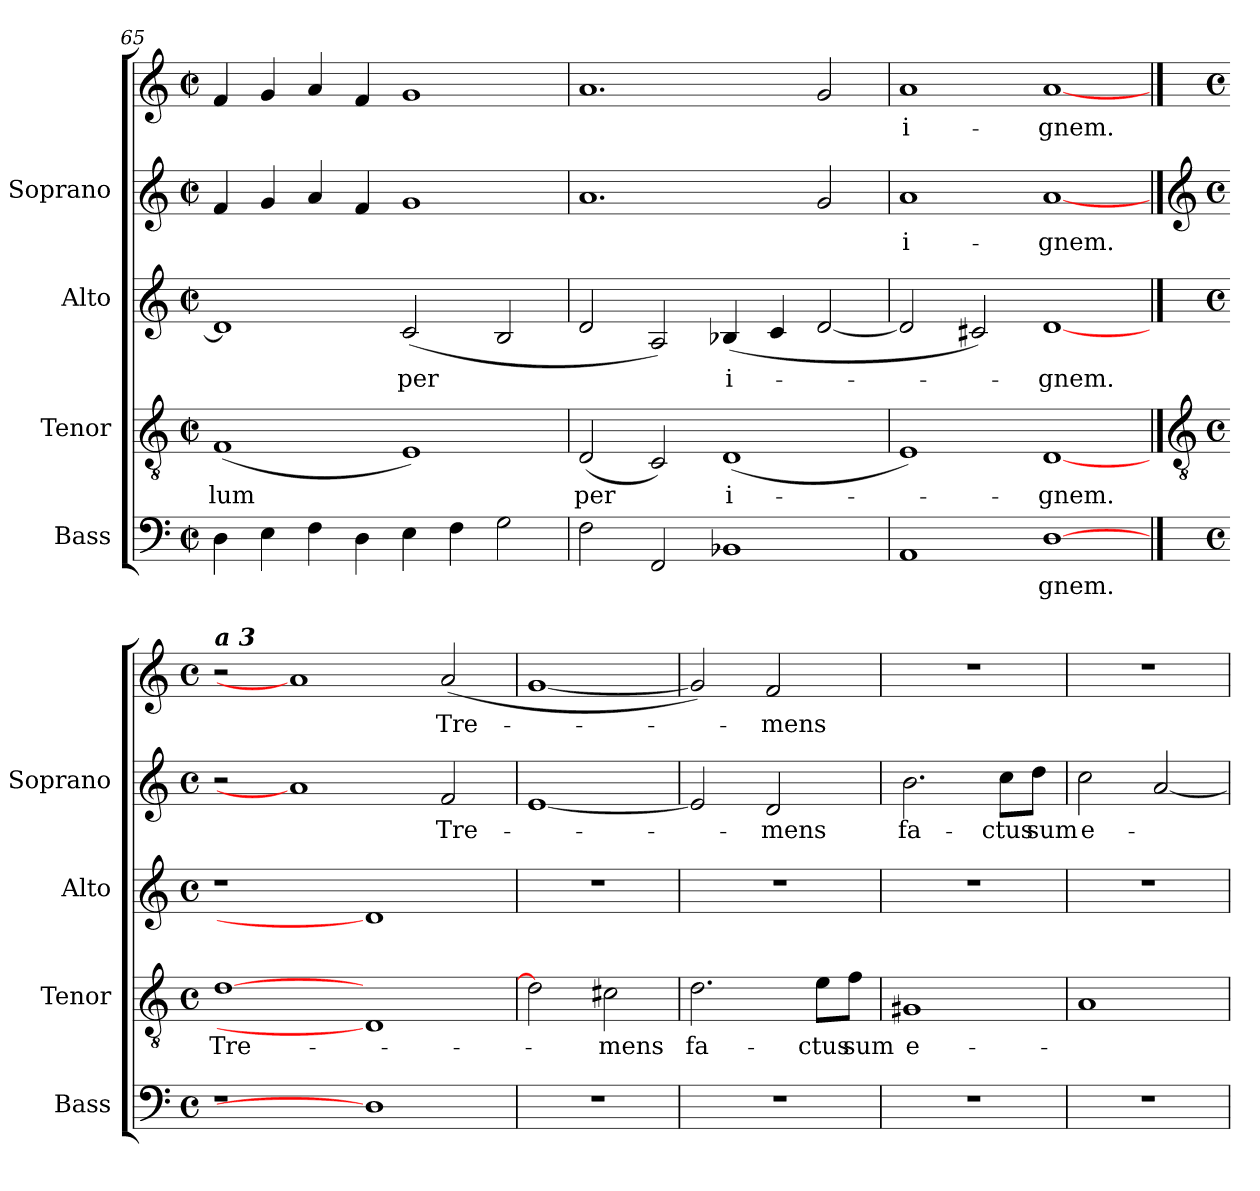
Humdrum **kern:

**kern	**text	**kern	**text	**kern	**text	**kern	**text	**kern	**text
*part4	*part4	*part3	*part3	*part2	*part2	*part1	*part1	*part1	*part1
*staff5	*staff5	*staff4	*staff4	*staff3	*staff3	*staff2	*staff2	*staff1	*staff1
*I"Bass	*	*I"Tenor	*	*I"Alto	*	*I"Soprano	*	*	*
*I'Bass	*	*I'Tenor	*	*I'Alto	*	*I'Soprano	*	*	*
*clefF4	*	*clefGv2	*	*clefG2	*	*	*	*clefG2	*
*k[]	*	*k[]	*	*k[]	*	*k[]	*	*k[]	*
*C:	*	*C:	*	*C:	*	*C:	*	*C:	*
*M4/2	*	*M4/2	*	*M4/2	*	*M4/2	*	*M4/2	*
*met(c|)	*	*met(c|)	*	*met(c|)	*	*met(c|)	*	*met(c|)	*
=65	=65	=65	=65	=65	=65	=65	=65	=65	=65
!	!	!	!LO:LY:b	!	!	!	!	!	!
4D	.	(<1F	-lum	1d]	.	4f	.	4f	.
4E	.	.	.	.	.	4g	.	4g	.
4F	.	.	.	.	.	4a	.	4a	.
4D	.	.	.	.	.	4f	.	4f	.
!	!	!	!	!	!LO:LY:b	!	!	!	!
4E	.	1E)	.	(<2c	per	1g	.	1g	.
4F	.	.	.	.	.	.	.	.	.
2G	.	.	.	2B	.	.	.	.	.
=66	=66	=66	=66	=66	=66	=66	=66	=66	=66
!	!	!	!LO:LY:b	!	!	!	!	!	!
2F	.	(<2D	per	2d	.	1.a	.	1.a	.
2FF	.	2C)	.	2A)	.	.	.	.	.
!	!	!	!LO:LY:b	!	!LO:LY:b	!	!	!	!
1BB-X	.	(<1D	i-	(<4B-X	i-	.	.	.	.
.	.	.	.	4c	.	.	.	.	.
.	.	.	.	[2d	.	2g	.	2g	.
=67	=67	=67	=67	=67	=67	=67	=67	=67	=67
!	!	!	!	!	!	!	!LO:LY:b	!	!LO:LY:b
1AA	.	1E)	.	2d]	.	1a	i-	1a	i-
.	.	.	.	2c#X)	.	.	.	.	.
!	!LO:LY:b	!	!LO:LY:b	!	!LO:LY:b	!	!LO:LY:b	!	!LO:LY:b
[1D	gnem.	[1D	gnem.	[1d	gnem.	[1a	-gnem.	[1a	-gnem.
!!LO:LB:g=z
==68	==68	==68	==68	==68	==68	==68	==68	==68	==68
*	*	*clefGv2	*	*	*	*clefG2	*	*	*
*	*	*	*	*	*	*k[]	*	*k[]	*
*	*	*	*	*	*	*C:	*	*C:	*
*M4/4	*	*M4/4	*	*M4/4	*	*M4/4	*	*M4/4	*
*met(c)	*	*met(c)	*	*met(c)	*	*met(c)	*	*met(c)	*
!	!	!	!	!	!	!	!	!LO:TX:a:Bi:t=a 3	!
!	!	!	!LO:LY:b	!	!	!	!	!	!
1r	.	[1d	Tre-	1r	.	2r	.	2r	.
.	.	.	.	.	.	1a]	.	1a]	.
1D]	.	1D]	.	1d]	.	.	.	.	.
!	!	!	!	!	!	!	!LO:LY:b	!	!LO:LY:b
.	.	.	.	.	.	2f	Tre-	(<2a	Tre-
=69	=69	=69	=69	=69	=69	=69	=69	=69	=69
1r	.	2d]	.	1r	.	[1e	.	[1g	.
!	!	!	!LO:LY:b	!	!	!	!	!	!
.	.	2c#X	mens	.	.	.	.	.	.
=70	=70	=70	=70	=70	=70	=70	=70	=70	=70
!	!	!	!LO:LY:b	!	!	!	!	!	!
1r	.	2.d	fa-	1r	.	2e]	.	2g])	.
!	!	!	!	!	!	!	!LO:LY:b	!	!LO:LY:b
.	.	.	.	.	.	2d	mens	2f	mens
!	!	!	!LO:LY:b	!	!	!	!	!	!
.	.	8e\L	-ctus	.	.	.	.	.	.
!	!	!	!LO:LY:b	!	!	!	!	!	!
.	.	8f\J	sum	.	.	.	.	.	.
=71	=71	=71	=71	=71	=71	=71	=71	=71	=71
!	!	!	!LO:LY:b	!	!	!	!LO:LY:b	!	!
1r	.	1G#X	e-	1r	.	2.b	fa-	1r	.
!	!	!	!	!	!	!	!LO:LY:b	!	!
.	.	.	.	.	.	8cc\L	-ctus	.	.
!	!	!	!	!	!	!	!LO:LY:b	!	!
.	.	.	.	.	.	8dd\J	sum	.	.
=72	=72	=72	=72	=72	=72	=72	=72	=72	=72
!	!	!	!	!	!	!	!LO:LY:b	!	!
1r	.	1A	.	1r	.	2cc	e-	1r	.
.	.	.	.	.	.	[2a	.	.	.
=	=	=	=	=	=	=	=	=	=
*-	*-	*-	*-	*-	*-	*-	*-	*-	*-
